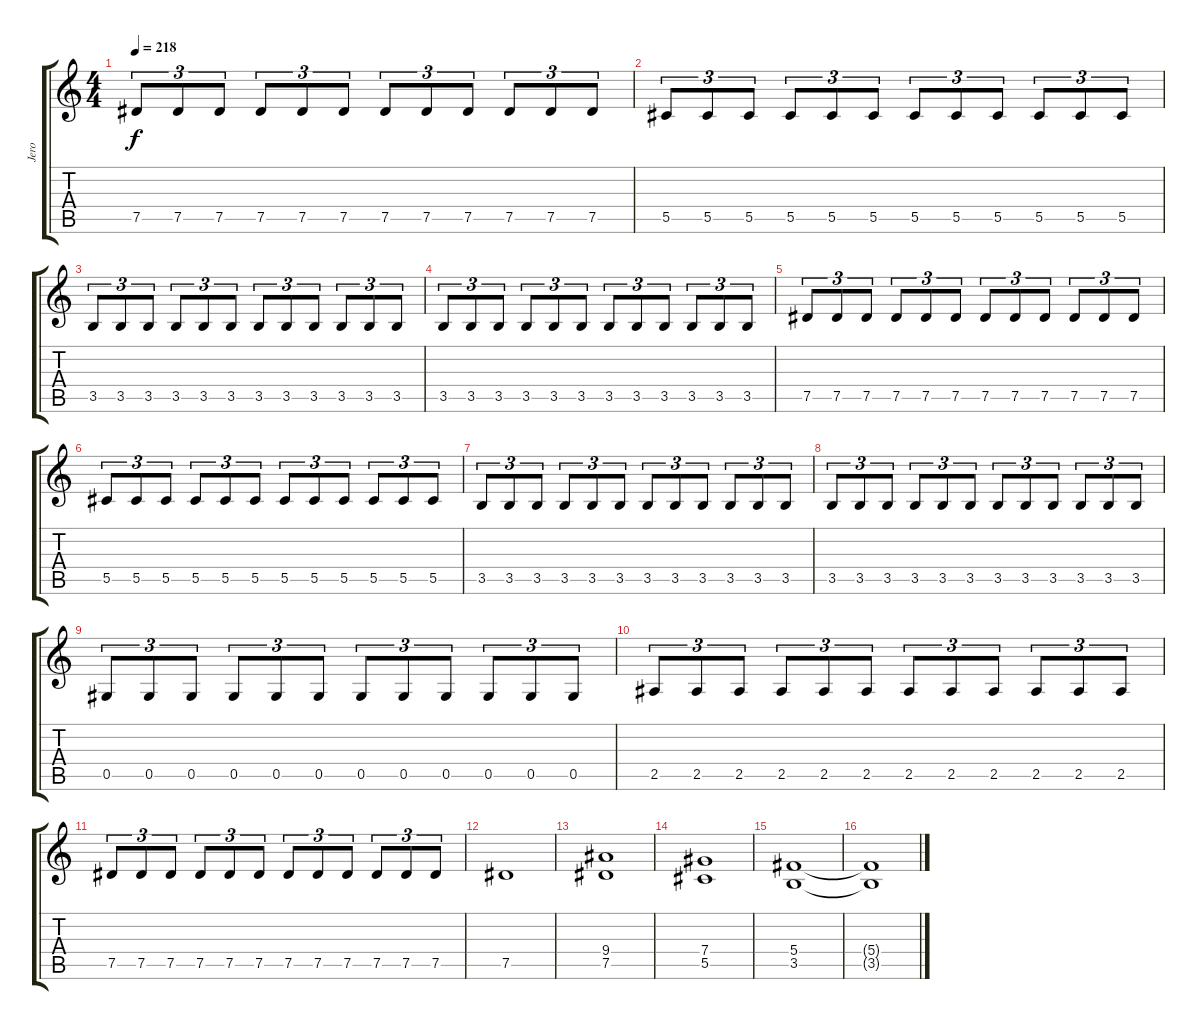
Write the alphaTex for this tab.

\track ("Jero" "Jero") {instrument distortionguitar}
\staff {score tabs}
\tuning (Eb4 Bb3 Gb3 Db3 Ab2 Eb2) {hide}
\ts (4 4)
\tempo 218
\clef g2
\ks c
7.5.8{tu (3 2) dy f} 7.5.8{tu (3 2)} 7.5.8{tu (3 2)} 7.5.8{tu (3 2)} 7.5.8{tu (3 2)} 7.5.8{tu (3 2)} 7.5.8{tu (3 2)} 7.5.8{tu (3 2)} 7.5.8{tu (3 2)} 7.5.8{tu (3 2)} 7.5.8{tu (3 2)} 7.5.8{tu (3 2)} |
5.5.8{tu (3 2)} 5.5.8{tu (3 2)} 5.5.8{tu (3 2)} 5.5.8{tu (3 2)} 5.5.8{tu (3 2)} 5.5.8{tu (3 2)} 5.5.8{tu (3 2)} 5.5.8{tu (3 2)} 5.5.8{tu (3 2)} 5.5.8{tu (3 2)} 5.5.8{tu (3 2)} 5.5.8{tu (3 2)} |
3.5.8{tu (3 2)} 3.5.8{tu (3 2)} 3.5.8{tu (3 2)} 3.5.8{tu (3 2)} 3.5.8{tu (3 2)} 3.5.8{tu (3 2)} 3.5.8{tu (3 2)} 3.5.8{tu (3 2)} 3.5.8{tu (3 2)} 3.5.8{tu (3 2)} 3.5.8{tu (3 2)} 3.5.8{tu (3 2)} |
3.5.8{tu (3 2)} 3.5.8{tu (3 2)} 3.5.8{tu (3 2)} 3.5.8{tu (3 2)} 3.5.8{tu (3 2)} 3.5.8{tu (3 2)} 3.5.8{tu (3 2)} 3.5.8{tu (3 2)} 3.5.8{tu (3 2)} 3.5.8{tu (3 2)} 3.5.8{tu (3 2)} 3.5.8{tu (3 2)} |
7.5.8{tu (3 2)} 7.5.8{tu (3 2)} 7.5.8{tu (3 2)} 7.5.8{tu (3 2)} 7.5.8{tu (3 2)} 7.5.8{tu (3 2)} 7.5.8{tu (3 2)} 7.5.8{tu (3 2)} 7.5.8{tu (3 2)} 7.5.8{tu (3 2)} 7.5.8{tu (3 2)} 7.5.8{tu (3 2)} |
5.5.8{tu (3 2)} 5.5.8{tu (3 2)} 5.5.8{tu (3 2)} 5.5.8{tu (3 2)} 5.5.8{tu (3 2)} 5.5.8{tu (3 2)} 5.5.8{tu (3 2)} 5.5.8{tu (3 2)} 5.5.8{tu (3 2)} 5.5.8{tu (3 2)} 5.5.8{tu (3 2)} 5.5.8{tu (3 2)} |
3.5.8{tu (3 2)} 3.5.8{tu (3 2)} 3.5.8{tu (3 2)} 3.5.8{tu (3 2)} 3.5.8{tu (3 2)} 3.5.8{tu (3 2)} 3.5.8{tu (3 2)} 3.5.8{tu (3 2)} 3.5.8{tu (3 2)} 3.5.8{tu (3 2)} 3.5.8{tu (3 2)} 3.5.8{tu (3 2)} |
3.5.8{tu (3 2)} 3.5.8{tu (3 2)} 3.5.8{tu (3 2)} 3.5.8{tu (3 2)} 3.5.8{tu (3 2)} 3.5.8{tu (3 2)} 3.5.8{tu (3 2)} 3.5.8{tu (3 2)} 3.5.8{tu (3 2)} 3.5.8{tu (3 2)} 3.5.8{tu (3 2)} 3.5.8{tu (3 2)} |
0.5.8{tu (3 2)} 0.5.8{tu (3 2)} 0.5.8{tu (3 2)} 0.5.8{tu (3 2)} 0.5.8{tu (3 2)} 0.5.8{tu (3 2)} 0.5.8{tu (3 2)} 0.5.8{tu (3 2)} 0.5.8{tu (3 2)} 0.5.8{tu (3 2)} 0.5.8{tu (3 2)} 0.5.8{tu (3 2)} |
2.5.8{tu (3 2)} 2.5.8{tu (3 2)} 2.5.8{tu (3 2)} 2.5.8{tu (3 2)} 2.5.8{tu (3 2)} 2.5.8{tu (3 2)} 2.5.8{tu (3 2)} 2.5.8{tu (3 2)} 2.5.8{tu (3 2)} 2.5.8{tu (3 2)} 2.5.8{tu (3 2)} 2.5.8{tu (3 2)} |
7.5.8{tu (3 2)} 7.5.8{tu (3 2)} 7.5.8{tu (3 2)} 7.5.8{tu (3 2)} 7.5.8{tu (3 2)} 7.5.8{tu (3 2)} 7.5.8{tu (3 2)} 7.5.8{tu (3 2)} 7.5.8{tu (3 2)} 7.5.8{tu (3 2)} 7.5.8{tu (3 2)} 7.5.8{tu (3 2)} |
7.5.1 |
(9.4 7.5).1 |
(7.4 5.5).1 |
(5.4 3.5).1 |
(5.4{t} 3.5{t}).1
